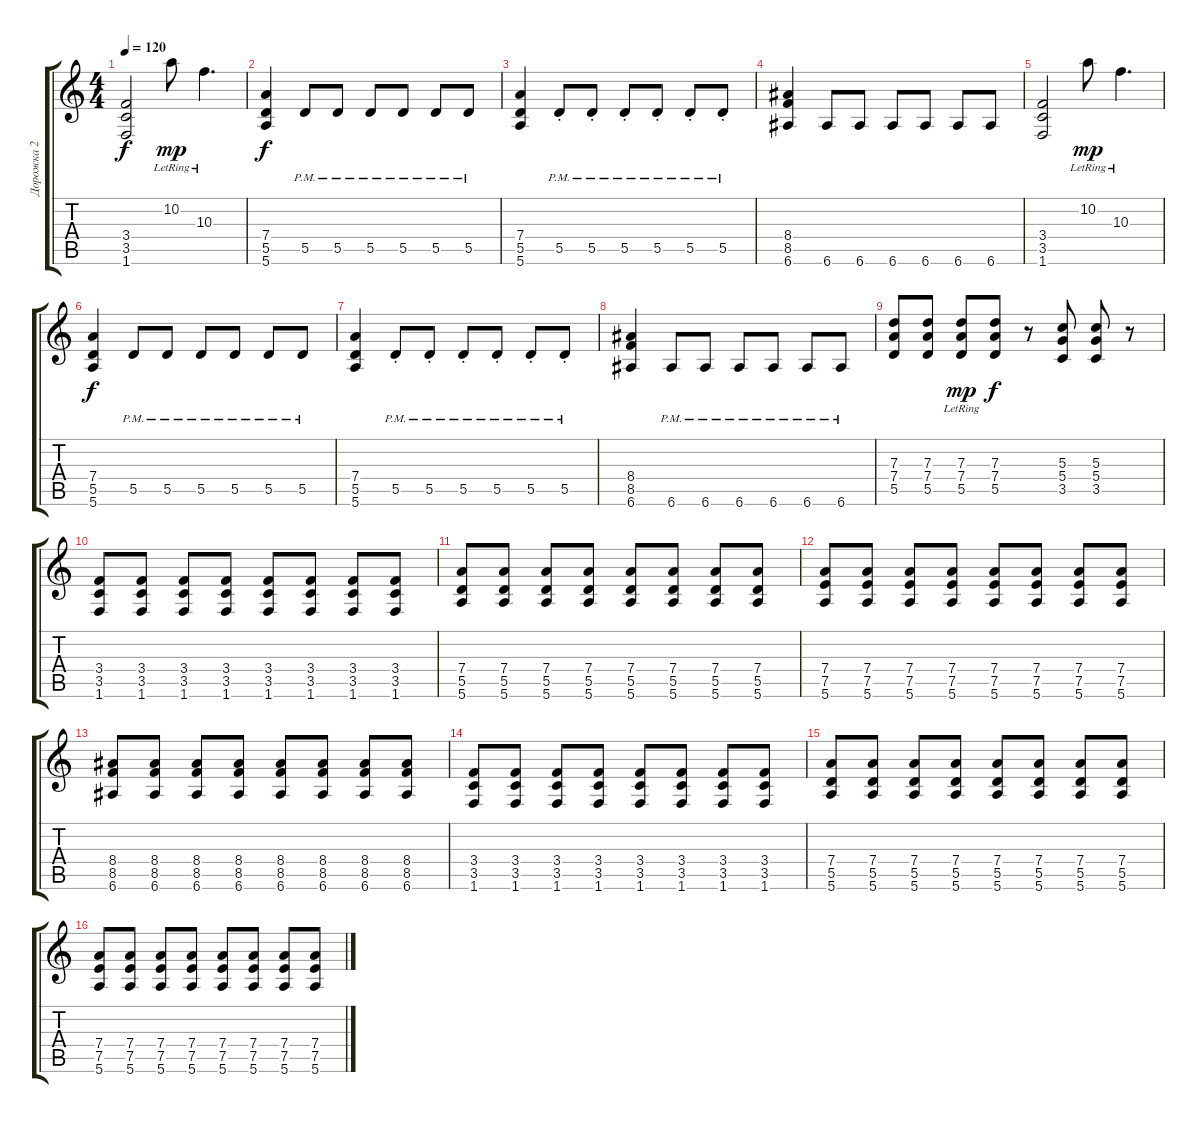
\track ("Дорожка 2" "Дорожка 2") {instrument acousticguitarsteel}
\staff {score tabs}
\tuning (E4 B3 G3 D3 A2 E2) {hide}
\ts (4 4)
\tempo 120
\clef g2
\ks c
(3.4 3.5 1.6).2{dy f} 10.2{lr}.8{dy mp} 10.3{lr}.4{d} |
(7.4 5.5 5.6).4{dy f} 5.5{pm}.8 5.5{pm}.8 5.5{pm}.8 5.5{pm}.8 5.5{pm}.8 5.5{pm}.8 |
(7.4 5.5 5.6).4 5.5{pm st}.8 5.5{pm st}.8 5.5{pm st}.8 5.5{pm st}.8 5.5{pm st}.8 5.5{pm st}.8 |
(8.4 8.5 6.6).4 6.6.8 6.6.8 6.6.8 6.6.8 6.6.8 6.6.8 |
(3.4 3.5 1.6).2 10.2{lr}.8{dy mp} 10.3{lr}.4{d} |
(7.4 5.5 5.6).4{dy f} 5.5{pm}.8 5.5{pm}.8 5.5{pm}.8 5.5{pm}.8 5.5{pm}.8 5.5{pm}.8 |
(7.4 5.5 5.6).4 5.5{pm st}.8 5.5{pm st}.8 5.5{pm st}.8 5.5{pm st}.8 5.5{pm st}.8 5.5{pm st}.8 |
(8.4 8.5 6.6).4 6.6{pm}.8 6.6{pm}.8 6.6{pm}.8 6.6{pm}.8 6.6{pm}.8 6.6{pm}.8 |
(7.3 7.4 5.5).8 (7.3 7.4 5.5).8 (7.3{lr} 7.4 5.5).8{dy mp} (7.3 7.4 5.5).8{dy f} r.8 (5.3 5.4 3.5).8 (5.3 5.4 3.5).8 r.8 |
(3.4 3.5 1.6).8{instrument distortionguitar} (3.4 3.5 1.6).8 (3.4 3.5 1.6).8 (3.4 3.5 1.6).8 (3.4 3.5 1.6).8 (3.4 3.5 1.6).8 (3.4 3.5 1.6).8 (3.4 3.5 1.6).8 |
(7.4 5.5 5.6).8 (7.4 5.5 5.6).8 (7.4 5.5 5.6).8 (7.4 5.5 5.6).8 (7.4 5.5 5.6).8 (7.4 5.5 5.6).8 (7.4 5.5 5.6).8 (7.4 5.5 5.6).8 |
(7.4 7.5 5.6).8 (7.4 7.5 5.6).8 (7.4 7.5 5.6).8 (7.4 7.5 5.6).8 (7.4 7.5 5.6).8 (7.4 7.5 5.6).8 (7.4 7.5 5.6).8 (7.4 7.5 5.6).8 |
(8.4 8.5 6.6).8 (8.4 8.5 6.6).8 (8.4 8.5 6.6).8 (8.4 8.5 6.6).8 (8.4 8.5 6.6).8 (8.4 8.5 6.6).8 (8.4 8.5 6.6).8 (8.4 8.5 6.6).8 |
(3.4 3.5 1.6).8 (3.4 3.5 1.6).8 (3.4 3.5 1.6).8 (3.4 3.5 1.6).8 (3.4 3.5 1.6).8 (3.4 3.5 1.6).8 (3.4 3.5 1.6).8 (3.4 3.5 1.6).8 |
(7.4 5.5 5.6).8 (7.4 5.5 5.6).8 (7.4 5.5 5.6).8 (7.4 5.5 5.6).8 (7.4 5.5 5.6).8 (7.4 5.5 5.6).8 (7.4 5.5 5.6).8 (7.4 5.5 5.6).8 |
(7.4 7.5 5.6).8 (7.4 7.5 5.6).8 (7.4 7.5 5.6).8 (7.4 7.5 5.6).8 (7.4 7.5 5.6).8 (7.4 7.5 5.6).8 (7.4 7.5 5.6).8 (7.4 7.5 5.6).8
